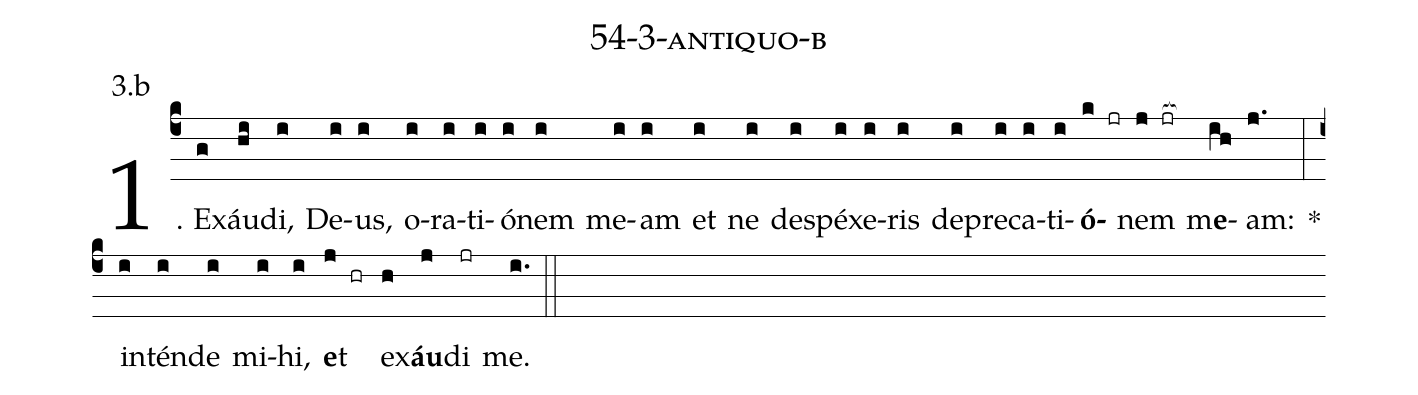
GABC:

name: 54-3-antiquo-b;
annotation: 3.b;
%%
(c4)1. Ex(g)áu(hi)di,(i) De(i)us,(i) o(i)ra(i)ti(i)ó(i)nem(i) me(i)am(i) et(i) ne(i) de(i)spé(i)xe(i)ris(i) de(i)pre(i)ca(i)ti(i)<b>ó</b>(k jr)nem(j jr[ocb:1{]) m<b>e</b>(ih[ocb:0}])am:(j.) *(:) in(i)tén(i)de(i) mi(i)hi,(i) <b>e</b>t(j hr) ex(h)<b>áu</b>(j)di(jr) me.(i.) (::)
